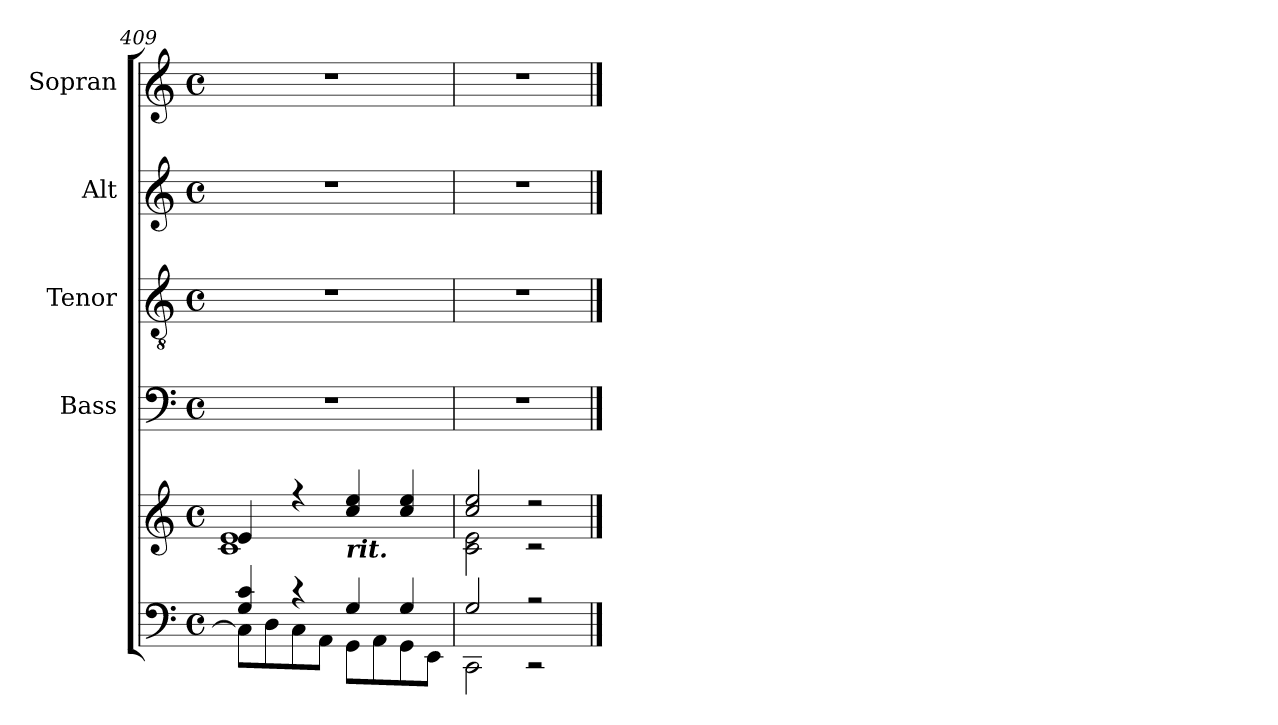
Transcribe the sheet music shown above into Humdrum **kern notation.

**kern	**kern	**kern	**kern	**kern	**kern
*part5	*part5	*part4	*part3	*part2	*part1
*staff6	*staff5	*staff4	*staff3	*staff2	*staff1
*	*	*I"Bass	*I"Tenor	*I"Alt	*I"Sopran
*	*	*I'B.	*I'T.	*I'A.	*I'S.
*clefF4	*clefG2	*clefF4	*clefGv2	*clefG2	*clefG2
*k[]	*k[]	*k[]	*k[]	*k[]	*k[]
*C:	*C:	*C:	*C:	*C:	*C:
*M4/4	*M4/4	*M4/4	*M4/4	*M4/4	*M4/4
*met(c)	*met(c)	*met(c)	*met(c)	*met(c)	*met(c)
=409	=409	=409	=409	=409	=409
*^	*^	*	*	*	*
4G/ 4c/	8C\L]	4e/	1c 1e	1r	1r	1r	1r
.	8D\	.	.	.	.	.	.
4rc	8C\	4r	.	.	.	.	.
.	8AA\J	.	.	.	.	.	.
!	!	!LO:TX:b:Bi:t=rit.	!	!	!	!	!
4G/	8GG\L	4cc/ 4ee/	.	.	.	.	.
.	8AA\	.	.	.	.	.	.
4G/	8GG\	4cc/ 4ee/	.	.	.	.	.
.	8EE\J	.	.	.	.	.	.
=410	=410	=410	=410	=410	=410	=410	=410
2G/	2CC\	2cc/ 2ee/	2c\ 2e\	1r	1r	1r	1r
2r	2r	2r	2r	.	.	.	.
*v	*v	*	*	*	*	*	*
*	*v	*v	*	*	*	*
==	==	==	==	==	==
*-	*-	*-	*-	*-	*-
